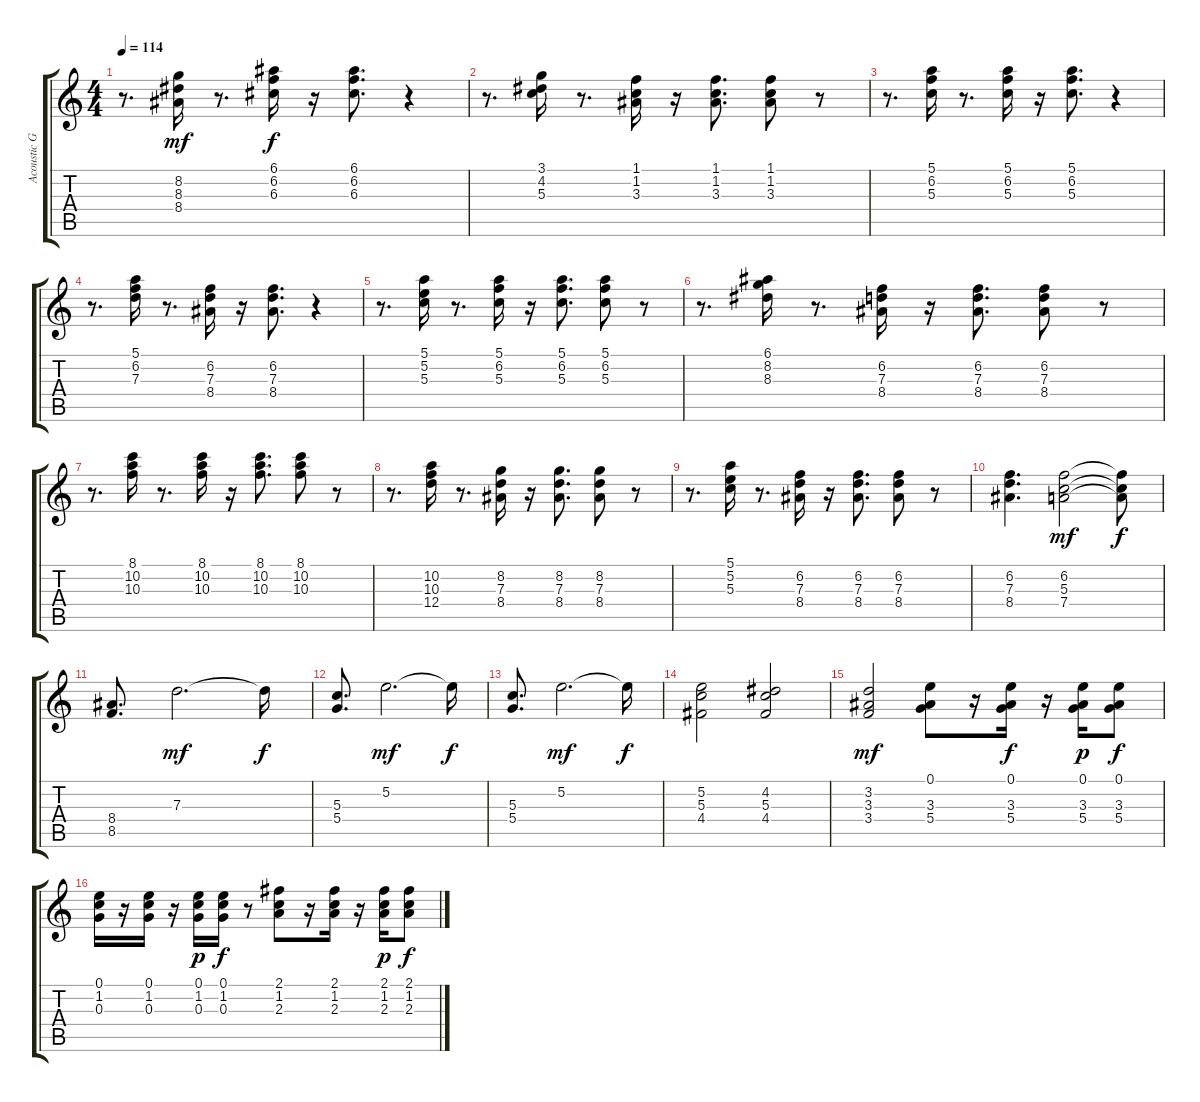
\track ("Acoustic Guitar (steel)" "Acoustic G") {instrument acousticguitarsteel}
\staff {score tabs}
\tuning (E4 B3 G3 D3 A2 E2) {hide}
\ts (4 4)
\tempo 114
\clef g2
\ks c
r.8{d dy f} (8.2 8.3 8.4).16{dy mf} r.8{d} (6.1 6.2 6.3).16{dy f} r.16 (6.1 6.2 6.3).8{d} r.4 |
r.8{d} (3.1 4.2 5.3).16 r.8{d} (1.1 1.2 3.3).16 r.16 (1.1 1.2 3.3).8{d} (1.1 1.2 3.3).8 r.8 |
r.8{d} (5.1 6.2 5.3).16 r.8{d} (5.1 6.2 5.3).16 r.16 (5.1 6.2 5.3).8{d} r.4 |
r.8{d} (5.1 6.2 7.3).16 r.8{d} (6.2 7.3 8.4).16 r.16 (6.2 7.3 8.4).8{d} r.4 |
r.8{d} (5.1 5.2 5.3).16 r.8{d} (5.1 6.2 5.3).16 r.16 (5.1 6.2 5.3).8{d} (5.1 6.2 5.3).8 r.8 |
r.8{d} (6.1 8.2 8.3).16 r.8{d} (6.2 7.3 8.4).16 r.16 (6.2 7.3 8.4).8{d} (6.2 7.3 8.4).8 r.8 |
r.8{d} (8.1 10.2 10.3).16 r.8{d} (8.1 10.2 10.3).16 r.16 (8.1 10.2 10.3).8{d} (8.1 10.2 10.3).8 r.8 |
r.8{d} (10.2 10.3 12.4).16 r.8{d} (8.2 7.3 8.4).16 r.16 (8.2 7.3 8.4).8{d} (8.2 7.3 8.4).8 r.8 |
r.8{d} (5.1 5.2 5.3).16 r.8{d} (6.2 7.3 8.4).16 r.16 (6.2 7.3 8.4).8{d} (6.2 7.3 8.4).8 r.8 |
(6.2 7.3 8.4).4{d} (6.2 5.3 7.4).2{dy mf} (6.2{t} 5.3{t} 7.4{t}).8{dy f} |
(8.4 8.5).8{d} 7.3.2{d dy mf} 7.3{t}.16{dy f} |
(5.3 5.4).8{d} 5.2.2{d dy mf} 5.2{t}.16{dy f} |
(5.3 5.4).8{d} 5.2.2{d dy mf} 5.2{t}.16{dy f} |
(5.2 5.3 4.4).2 (4.2 5.3 4.4).2 |
(3.2 3.3 3.4).2{dy mf} (0.1 3.3 5.4).8 r.16 (0.1 3.3 5.4).16{dy f} r.16 (0.1 3.3 5.4).16{dy p} (0.1 3.3 5.4).8{dy f} |
(0.1 1.2 0.3).16 r.16 (0.1 1.2 0.3).16 r.16 (0.1 1.2 0.3).16{dy p} (0.1 1.2 0.3).16{dy f} r.8 (2.1 1.2 2.3).8 r.16 (2.1 1.2 2.3).16 r.16 (2.1 1.2 2.3).16{dy p} (2.1 1.2 2.3).8{dy f}
